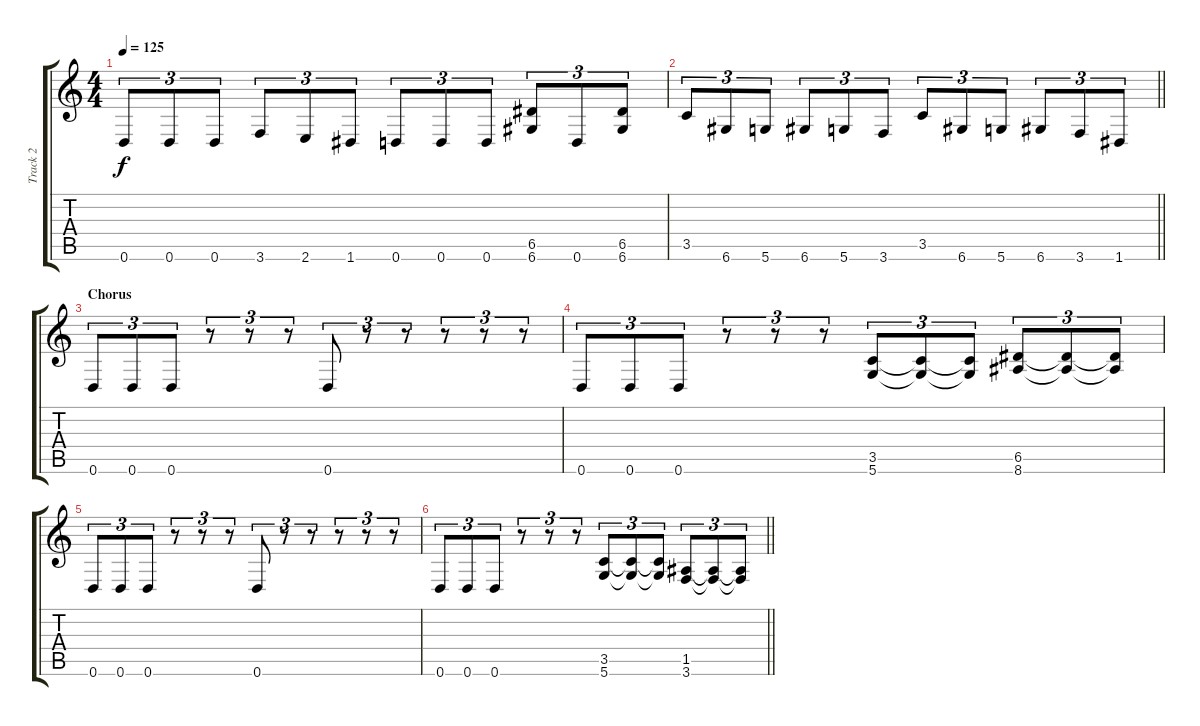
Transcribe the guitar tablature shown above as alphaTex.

\track ("Track 2" "Track 2") {instrument distortionguitar}
\staff {score tabs}
\tuning (E4 B3 G3 D3 A2 D2) {hide}
\ts (4 4)
\tempo 125
\clef g2
\ks c
0.6.8{tu (3 2) dy f} 0.6.8{tu (3 2)} 0.6.8{tu (3 2)} 3.6.8{tu (3 2)} 2.6.8{tu (3 2)} 1.6.8{tu (3 2)} 0.6.8{tu (3 2)} 0.6.8{tu (3 2)} 0.6.8{tu (3 2)} (6.5 6.6).8{tu (3 2)} 0.6.8{tu (3 2)} (6.5 6.6).8{tu (3 2)} |
\barLineRight lightlight
3.5.8{tu (3 2)} 6.6.8{tu (3 2)} 5.6.8{tu (3 2)} 6.6.8{tu (3 2)} 5.6.8{tu (3 2)} 3.6.8{tu (3 2)} 3.5.8{tu (3 2)} 6.6.8{tu (3 2)} 5.6.8{tu (3 2)} 6.6.8{tu (3 2)} 3.6.8{tu (3 2)} 1.6.8{tu (3 2)} |
\section ("" "Chorus")
0.6.8{tu (3 2)} 0.6.8{tu (3 2)} 0.6.8{tu (3 2)} r.8{tu (3 2)} r.8{tu (3 2)} r.8{tu (3 2)} 0.6.8{tu (3 2)} r.8{tu (3 2)} r.8{tu (3 2)} r.8{tu (3 2)} r.8{tu (3 2)} r.8{tu (3 2)} |
0.6.8{tu (3 2)} 0.6.8{tu (3 2)} 0.6.8{tu (3 2)} r.8{tu (3 2)} r.8{tu (3 2)} r.8{tu (3 2)} (3.5 5.6).8{tu (3 2)} (3.5{t} 5.6{t}).8{tu (3 2)} (3.5{t} 5.6{t}).8{tu (3 2)} (6.5 8.6).8{tu (3 2)} (6.5{t} 8.6{t}).8{tu (3 2)} (6.5{t} 8.6{t}).8{tu (3 2)} |
0.6.8{tu (3 2)} 0.6.8{tu (3 2)} 0.6.8{tu (3 2)} r.8{tu (3 2)} r.8{tu (3 2)} r.8{tu (3 2)} 0.6.8{tu (3 2)} r.8{tu (3 2)} r.8{tu (3 2)} r.8{tu (3 2)} r.8{tu (3 2)} r.8{tu (3 2)} |
\barLineRight lightlight
0.6.8{tu (3 2)} 0.6.8{tu (3 2)} 0.6.8{tu (3 2)} r.8{tu (3 2)} r.8{tu (3 2)} r.8{tu (3 2)} (3.5 5.6).8{tu (3 2)} (3.5{t} 5.6{t}).8{tu (3 2)} (3.5{t} 5.6{t}).8{tu (3 2)} (1.5 3.6).8{tu (3 2)} (1.5{t} 3.6{t}).8{tu (3 2)} (1.5{t} 3.6{t}).8{tu (3 2)}
